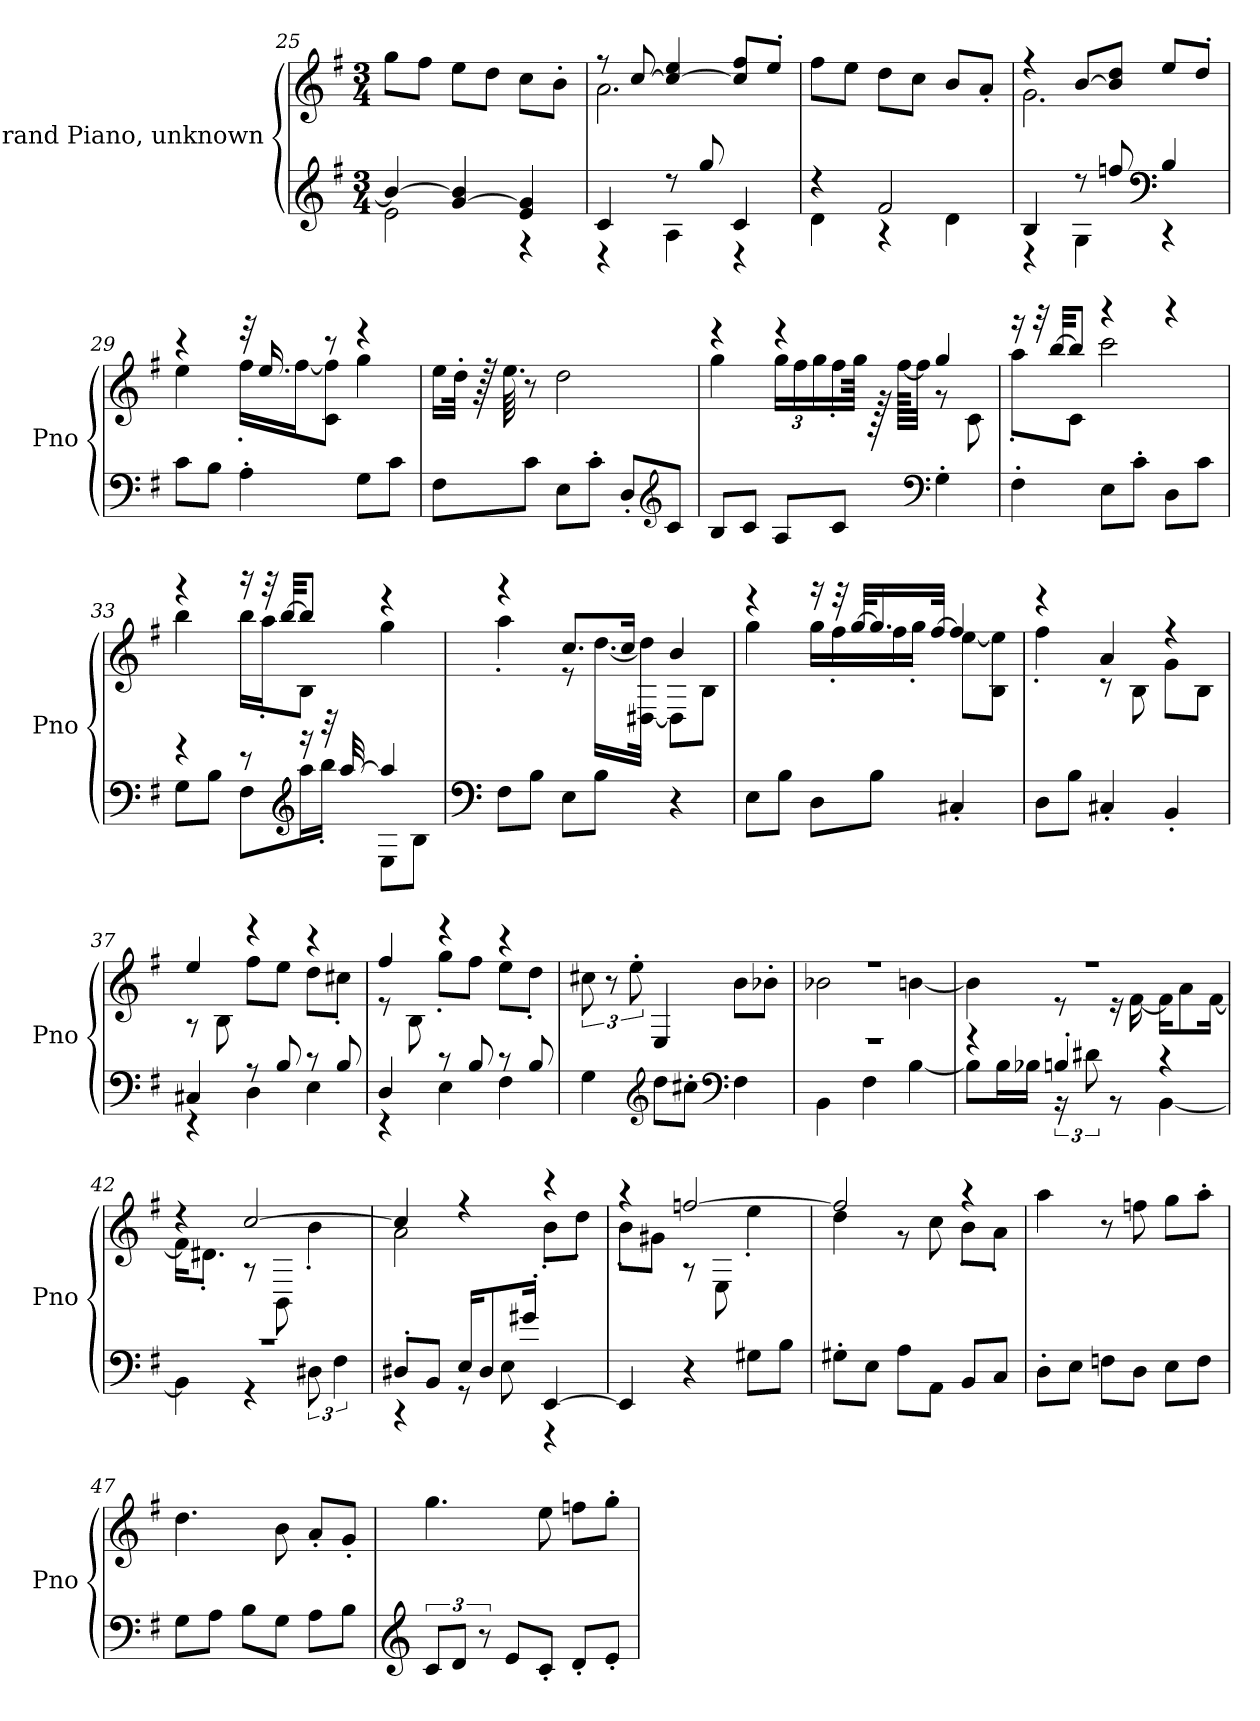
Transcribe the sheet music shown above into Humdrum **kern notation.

**kern	**kern
*part1	*part1
*staff2	*staff1
*I"Grand Piano, unknown	*
*I'Pno	*
*clefG2	*clefG2
*k[f#]	*k[f#]
*M3/4	*M3/4
=25	=25
*^	*
4b/_	2e\	8gg\L
.	.	8ff#\J
[4g/ 4b/]	.	8ee\L
.	.	8dd\J
4e/ 4g/]	4r	8cc\L
.	.	8b'\J
=26	=26	=26
*	*	*^
4c/	4r	8r	2.a\
.	.	[8cc/	.
8r	4A\	4cc/_ 4ee/	.
8gg/	.	.	.
4c/	4r	8cc/] 8ff#/L	.
.	.	8ee'/J	.
*	*	*v	*v
=27	=27	=27
4r	4d\	8ff#\L
.	.	8ee\J
2f#/	4r	8dd\L
.	.	8cc\J
.	4d\	8b/L
.	.	8a'/J
=28	=28	=28
*	*	*^
4B/	4r	4r	2.g\
8r	4G\	[8b/L	.
8ffn/	.	8b/] 8dd/J	.
*clefF4	*	*	*
4B/	4r	8ee/L	.
.	.	8dd'/J	.
*v	*v	*	*
!!LO:PB:g=z	!!
=29	=29	=29
8c\L	4r	4ee\
8B\J	.	.
4A'\	32r	16ff#'\LL
.	16.ee/	.
.	.	[16ff#\J
.	8r	8c\ 8ff#\]J
8G\L	4r	4gg\
8c\J	.	.
*	*v	*v
=30	=30
8F#\L	16ee\LL
.	32dd'\JJk
.	128r
.	64.ee\
8c\J	8r
8E\L	2dd\
8c'\J	.
8D'/L	.
*clefG2	*
8c/J	.
=31	=31
*	*^
8B/L	4r	4gg\
8c/J	.	.
*	*	*Xbrackettup
8A/L	4r	24gg\LL
.	.	24ff#\
.	.	24gg\
8c/J	.	16ff#'\
.	.	64gg\JJkk
.	.	128r
.	.	[128ff#\KKLLL
.	.	32ff#\JJJ]
*clefF4	*	*
4G'\	4gg/	8r
.	.	8c\
=32	=32	=32
4F#'\	16r	8aa'\L
.	32r	.
.	[32bb/KKL	.
.	8bb/J]	8c\J
8E\L	4r	2ccc\
8c'\J	.	.
8D\L	4r	.
8c\J	.	.
!!LO:LB:g=z	!!
=33	=33	=33
*^	*	*
4r	8G\L	4r	4bb\
.	8B\J	.	.
8r	8F#\L	16r	16bb\LL
.	.	32r	16aa'\J
.	.	[32bb/KKL	.
*clefG2	*	*	*
16r	16aa\L	8bb/J]	8B\J
32r	16bb'\JJ	.	.
[32aa/	.	.	.
4aa/]	8E\L	4r	4gg\
.	8B\J	.	.
*v	*v	*	*
=34	=34	=34
*clefF4	*	*
8F#\L	4r	4aa'\
8B\J	.	.
8E\L	8.cc/L	8r
8B\J	.	[16.dd\LL
.	16cc/Jk	.
.	.	[32D#X\ 32dd\]JJk
4r	4b/	8D#\L]
.	.	8B\J
=35	=35	=35
8E\L	4r	4gg\
8B\J	.	.
8D\L	16r	16gg\LL
.	32r	16ff#'\
.	[32gg/KLL	.
8B\J	16.gg/]	16ff#\
.	.	16gg'\JJ
.	[32ff#/JJk	.
4C#X'/	4ff#/]	[8ee\L
.	.	8B\ 8ee\]J
!!LO:LB:g=z	!!
=36	=36	=36
8D\L	4r	4ff#'\
8B\J	.	.
4C#X'/	4a/	8r
.	.	8B\
4BB'/	4r	8g\L
.	.	8B\J
=37	=37	=37
*^	*	*
4C#X/	4r	4ee/	8r
.	.	.	8B\
8r	4D\	4r	8ff#\L
8B/	.	.	8ee\J
8r	4E\	4r	8dd\L
8B/	.	.	8cc#X'\J
=38	=38	=38	=38
4D/	4r	4ff#/	8r
.	.	.	8B\
8r	4E\	4r	8gg'\L
8B/	.	.	8ff#\J
8r	4F#\	4r	8ee\L
8B/	.	.	8dd'\J
*v	*v	*	*
*	*v	*v
=39	=39
*	*brackettup
4G\	12cc#X\
.	12r
.	12ee'\
*clefG2	*
8dd\L	4E/
8cc#X'\J	.
*clefF4	*
4F#\	8b\L
.	8b-X'\J
=40	=40
*^	*^
2.r	4BB\	2.r	2b-X\
.	4F#\	.	.
.	[4B\	.	[4bn\
!!LO:LB:g=z	!!
=41	=41	=41	=41
4r	8B\L]	2.r	4b\]
.	16B\L	.	.
.	16B-X\JJ	.	.
4Bn'/	24r	.	8r
.	12d#X\	.	.
.	8r	.	16r
.	.	.	[16f#\
4r	[4BB\	.	16f#\KL]
.	.	.	8a\
.	.	.	[16f#\Jk
=42	=42	=42	=42
2.r	4BB\]	4r	16f#\KL]
.	.	.	8.d#X'\J
.	4r	[2cc/	8r
.	.	.	8BB\
.	12D#X\	.	4b'\
.	6F#\	.	.
=43	=43	=43	=43
8D#X'/L	4r	4cc/]	2a\
8BB/J	.	.	.
16E/KL	8r	4r	.
8D#'/	.	.	.
.	8E\	.	.
16g#X'/Jk	.	.	.
[4EE/	4r	4r	8b'\L
.	.	.	8dd'\J
*v	*v	*	*
=44	=44	=44
4EE/]	4r	8b'\L
.	.	8g#X\J
4r	[2ffn/	8r
.	.	8E\
8G#X\L	.	4ee'\
8B\J	.	.
=45	=45	=45
8G#X'\L	2ff/]	4dd\
8E\J	.	.
8A\L	.	8r
8AA\J	.	8cc\
8BB/L	4r	8b'\L
8C/J	.	8a'\J
*	*v	*v
!!LO:LB:g=z
=46	=46
8D'\L	4aa\
8E\J	.
8Fn\L	8r
8D\J	8ffn\
8E\L	8gg\L
8F\J	8aa'\J
=47	=47
8G\L	4.dd\
8A\J	.
8B\L	.
8G\J	8b\
8A\L	8a'/L
8B\J	8g'/J
=48	=48
*clefG2	*
12c/L	4.gg\
12d/J	.
12r	.
8e/L	.
8c'/J	8ee\
8d'/L	8ffn\L
8e'/J	8gg'\J
=	=
*-	*-
